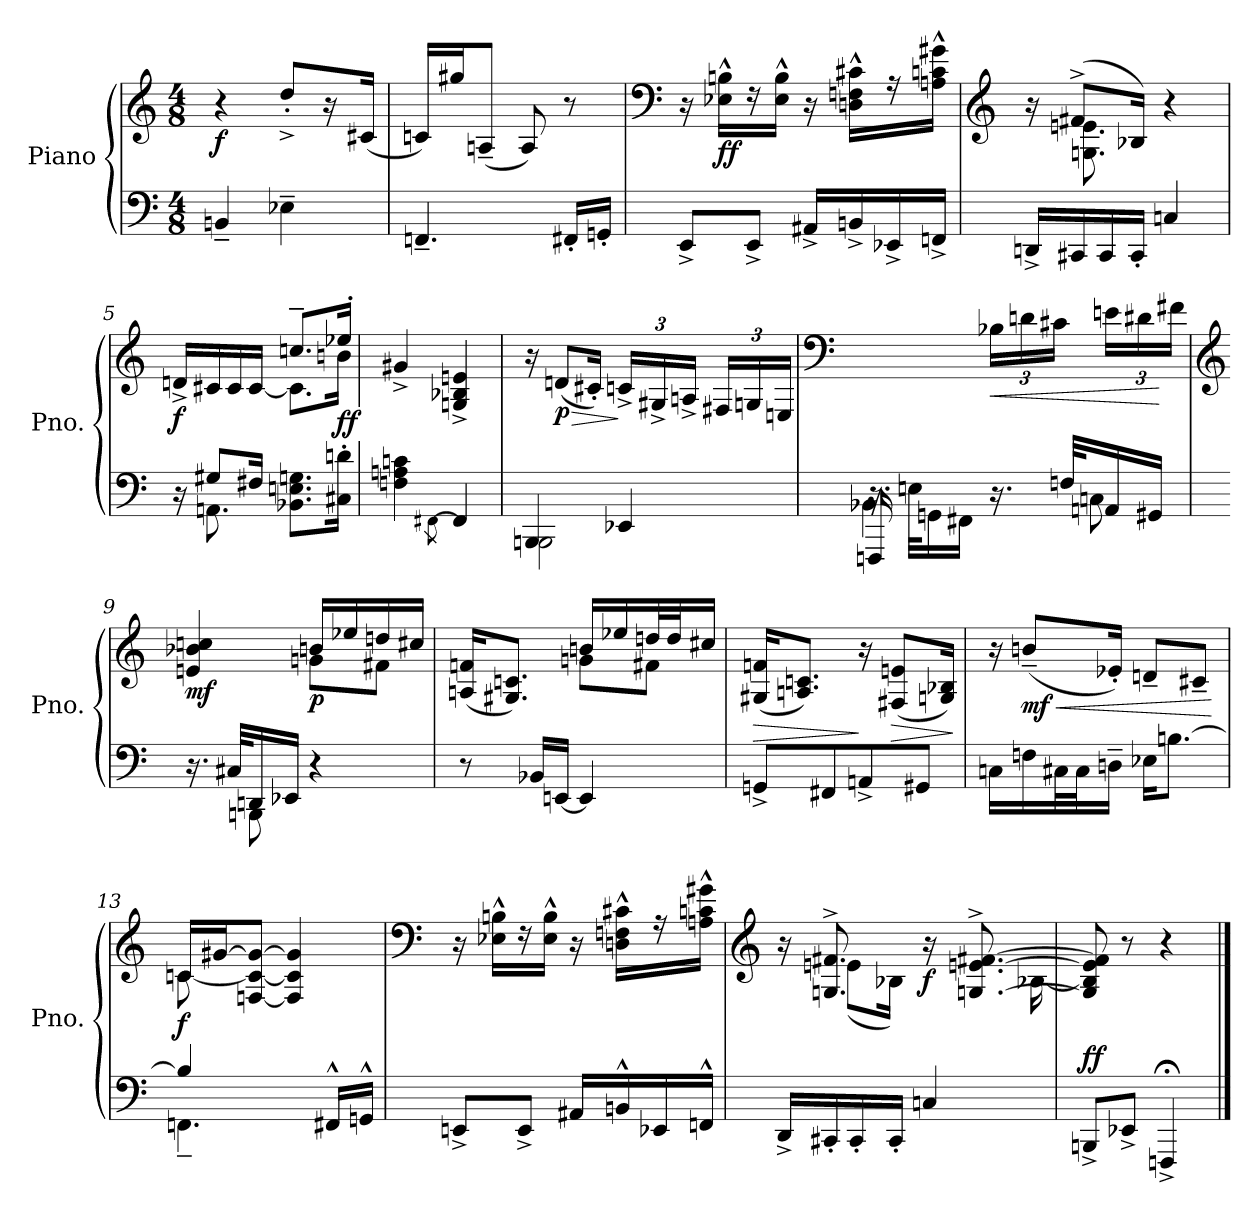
**kern	**kern	**dynam
*part1	*part1	*part1
*staff2	*staff1	*staff1/2
*I"Piano	*	*
*I'Pno.	*	*
*clefF4	*clefG2	*
*k[]	*k[]	*
*M4/8	*M4/8	*
=1	=1	=1
!	!	!LO:DY:b
4BBn~/	4r	f
4E-X~\	8dd'^/L	.
.	16r	.
.	(<16c#X/Jk	.
=2	=2	=2
4.FFn~/	16cn/LL)	.
.	16gg#X/J	.
.	(<8An~/J	.
.	8A/)	.
16FF#X'/LL	8r	.
16GGn'/JJ	.	.
=3	=3	=3
*	*clefF4	*
8EE^/L	16r	.
!	!	!LO:DY:b
.	16E-X\^^ 16Bn\^^LL	ff
8EE^/J	16r	.
.	16E-\^^ 16B\^^JJ	.
16AA#X^/LL	16r	.
16BBn^/	16Dn\^^ 16Fn\^^ 16c#X\^^LL	.
16EE-X^/	16r	.
16FFn^/JJ	16An\^^ 16cn\^^ 16g#X\^^JJ	.
=4	=4	=4
*	*clefG2	*
*	*^	*
16DDn^/LL	16r	16ryy	.
16CC#X/	(>8f#X^/L	8.Gn\ 8.en\	.
16CC#/	.	.	.
16CC#'/JJ	16B-X/Jk)	.	.
4Cn/	4r	4ryy	.
!!LO:LB:g=z	!!
=5	=5	=5	=5
*^	*	*	*
!	!	!	!	!LO:DY:b
16r	16ryy	16dn^/LL	4ryy	f
8G#X/L	8.AAn\	16c#X/	.	.
.	.	16c#/	.	.
16F#X/Jk	.	[16c#/JJ	.	.
8.BB-X\ 8.En\ 8.Gn\L	4ryy	8.ccn~/L	8.c#\L]	.
!	!	!	!	!LO:DY:b
16C#X\' 16dn\'Jk	.	16ee-X'/Jk	16bn\Jk	ff
*v	*v	*	*	*
*	*v	*v	*
=6	=6	=6
4Fn\ 4An\ 4cn\	4g#X^/	.
[8qFF#X\	.	.
4FF#/]	4Gn/^ 4B-X/^ 4en/^	.
=7	=7	=7
*^	*	*
4BBBn/	2BBB\	16r	.
!	!	!	!LO:HP:b
!	!	!	!LO:DY:n=1:b
.	.	(<8dn/L	> p
.	.	16c#X'/Jk)	.
*	*	*Xbrackettup	*
4EE-X/	.	24cn^/LL	]
.	.	24G#X^/	.
.	.	24An^/JJ	.
.	.	24F#X/LL	.
.	.	24Gn/	.
.	.	24En/JJ	.
*v	*v	*	*
!!LO:LB:g=z
=8	=8	=8
*	*clefF4	*
*^	*	*
*	*^	*	*
16FFFn/KL	16.r	4BB-X\	16ryy	.
4..ryy	.	.	8G#X^\	.
.	32En\KLL	.	.	.
.	16GGn\	.	.	.
.	16FF#X\JJ	.	16An\Jk	.
!	!	!	!	!LO:HP:b
.	16.r	8ryy	24B-X\LL	<
.	.	.	24dn\	.
.	.	.	24c#X\JJ	.
.	32Fn/KLL	.	.	.
.	16AAn/	8Cn\	24en\LL	.
.	.	.	24d#X\	.
.	16GG#X/JJ	.	.	.
.	.	.	24f#X\JJ	[
*v	*v	*v	*	*
=9	=9	=9
*	*clefG2	*
*^	*^	*
!	!	!	!	!LO:DY:b
16.r	8ryy	4en/ 4b-X/ 4ccn/	4ryy	mf
32C#X/KLL	.	.	.	.
16DDn/	8BBBn\	.	.	.
16EE-X/JJ	.	.	.	.
!	!	!	!	!LO:DY:b
4r	4ryy	16bn/LL	8gn\L	p
.	.	16ee-X/	.	.
.	.	16ddn/	8f#X\J	.
.	.	16cc#X/JJ	.	.
*v	*v	*	*	*
!!LO:LB:g=z	!!
=10	=10	=10	=10
8r	(<16An/ 16fn/KL	4ryy	.
.	8.G#X/ 8.cn/J)	.	.
16BB-X/LL	.	.	.
[16EEn/JJ	.	.	.
4EE/]	16bn/LL	8gn\L	.
.	16ee-X/	.	.
.	32ddn/L	8f#X\J	.
.	32dd/J	.	.
.	16cc#X/JJ	.	.
*	*v	*v	*
=11	=11	=11
!	!	!LO:HP:b
8GGn^/L	(<16G#X/ 16fn/KL	>
.	8.An/ 8.cn/J)	.
8FF#X/	.	.
8AAn^/	16r	]
!	!	!LO:HP:b
.	(<8F#X/ 8en/L	>
8GG#X/J	.	.
.	16Gn/ 16B-X/Jk)	.
.	.	]
=12	=12	=12
16Cn\LL	16r	.
!	!	!LO:HP:b
!	!	!LO:DY:n=1:b
16Fn\	(<8bn~/L	< mf
32C#X\L	.	.
32C#\J	.	.
16Dn~\JJ	16e-X'/Jk)	.
16E-X\KL	8dn~/L	.
[8.Bn\J	.	.
.	8c#X~/J	.
.	.	[
=13	=13	=13
*^	*^	*
!	!	!	!	!LO:DY:b
4B/]	4.FFn~\	16cn/LL	[8c\	f
.	.	[16g#X/J	.	.
.	.	[8Fn/ 8c/_ 8g#/_J	4.ryy	.
4ryy	.	4F/] 4c/] 4g#/]	.	.
.	16FF#X^^/LL	.	.	.
.	16GGn^^/JJ	.	.	.
*v	*v	*	*	*
*	*v	*v	*
!!LO:LB:g=z
=14	=14	=14
*	*clefF4	*
8EEn^/L	16r	.
.	16E-X\^^ 16Bn\^^LL	.
8EE^/J	16r	.
.	16E-\^^ 16B\^^JJ	.
16AA#X/LL	16r	.
16BBn^^/	16Dn\^^ 16Fn\^^ 16c#X\^^LL	.
16EE-X/	16r	.
16FFn^^/JJ	16An\^^ 16cn\^^ 16g#X\^^JJ	.
=15	=15	=15
*	*clefG2	*
*	*^	*
16DD^/LL	16r	16ryy	.
16CC#X'/	8.Gn/^ 8.f#X/^	(<8en\L	.
16CC#'/	.	.	.
16CC#'/JJ	.	16B-X\Jk)	.
!	!	!	!LO:DY:b
4Cn/	16r	8.ryy	f
.	[8.Gn/^ [8.en/^ [8.f#X/^	.	.
.	.	[16B-X\	.
=16	=16	=16	=16
!	!	!	!LO:DY:a=2
*	*v	*v	*
8BBBn^/L	8G/] 8B-/] 8e/] 8f#/]	ff
8EE-X^/J	8r	.
4FFFn;<^/	4r	.
==	==	==
*-	*-	*-
